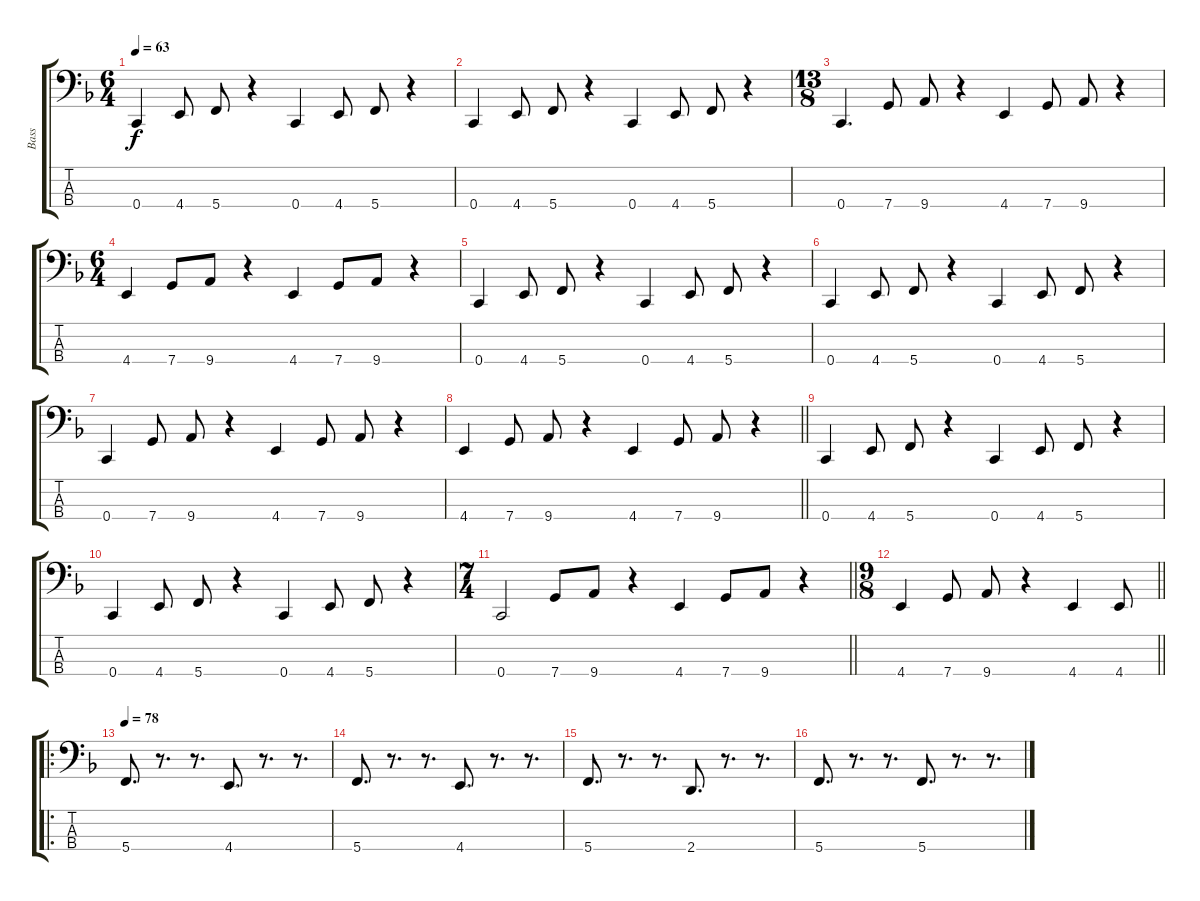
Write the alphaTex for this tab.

\track ("Bass" "Bass") {instrument electricbassfinger}
\staff {score tabs}
\tuning (G2 C2 G1 C1) {hide}
\ts (6 4)
\tempo 63
\clef f4
\ks f
0.4.4{dy f} 4.4.8{beam split} 5.4.8 r.4 0.4.4 4.4.8{beam split} 5.4.8 r.4 |
0.4.4 4.4.8{beam split} 5.4.8 r.4 0.4.4 4.4.8{beam split} 5.4.8 r.4 |
\ts (13 8)
0.4.4{d} 7.4.8 9.4.8 r.4 4.4.4 7.4.8 9.4.8 r.4 |
\ts (6 4)
4.4.4 7.4.8 9.4.8 r.4 4.4.4 7.4.8 9.4.8 r.4 |
0.4.4 4.4.8{beam split} 5.4.8 r.4 0.4.4 4.4.8{beam split} 5.4.8 r.4 |
0.4.4 4.4.8{beam split} 5.4.8 r.4 0.4.4 4.4.8{beam split} 5.4.8 r.4 |
0.4.4 7.4.8{beam split} 9.4.8 r.4 4.4.4 7.4.8{beam split} 9.4.8 r.4 |
\barLineRight lightlight
4.4.4 7.4.8{beam split} 9.4.8 r.4 4.4.4 7.4.8{beam split} 9.4.8 r.4 |
0.4.4 4.4.8{beam split} 5.4.8 r.4 0.4.4 4.4.8{beam split} 5.4.8 r.4 |
0.4.4 4.4.8{beam split} 5.4.8 r.4 0.4.4 4.4.8{beam split} 5.4.8 r.4 |
\ts (7 4)
\barLineRight lightlight
0.4.2 7.4.8 9.4.8 r.4 4.4.4 7.4.8 9.4.8 r.4 |
\ts (9 8)
\barLineRight lightlight
4.4.4 7.4.8 9.4.8 r.4 4.4.4 4.4.8 |
\ro
\tempo 78
5.4.8{d} r.8{d} r.8{d} 4.4.8{d} r.8{d} r.8{d} |
5.4.8{d} r.8{d} r.8{d} 4.4.8{d} r.8{d} r.8{d} |
5.4.8{d} r.8{d} r.8{d} 2.4.8{d} r.8{d} r.8{d} |
5.4.8{d} r.8{d} r.8{d} 5.4.8{d} r.8{d} r.8{d}
